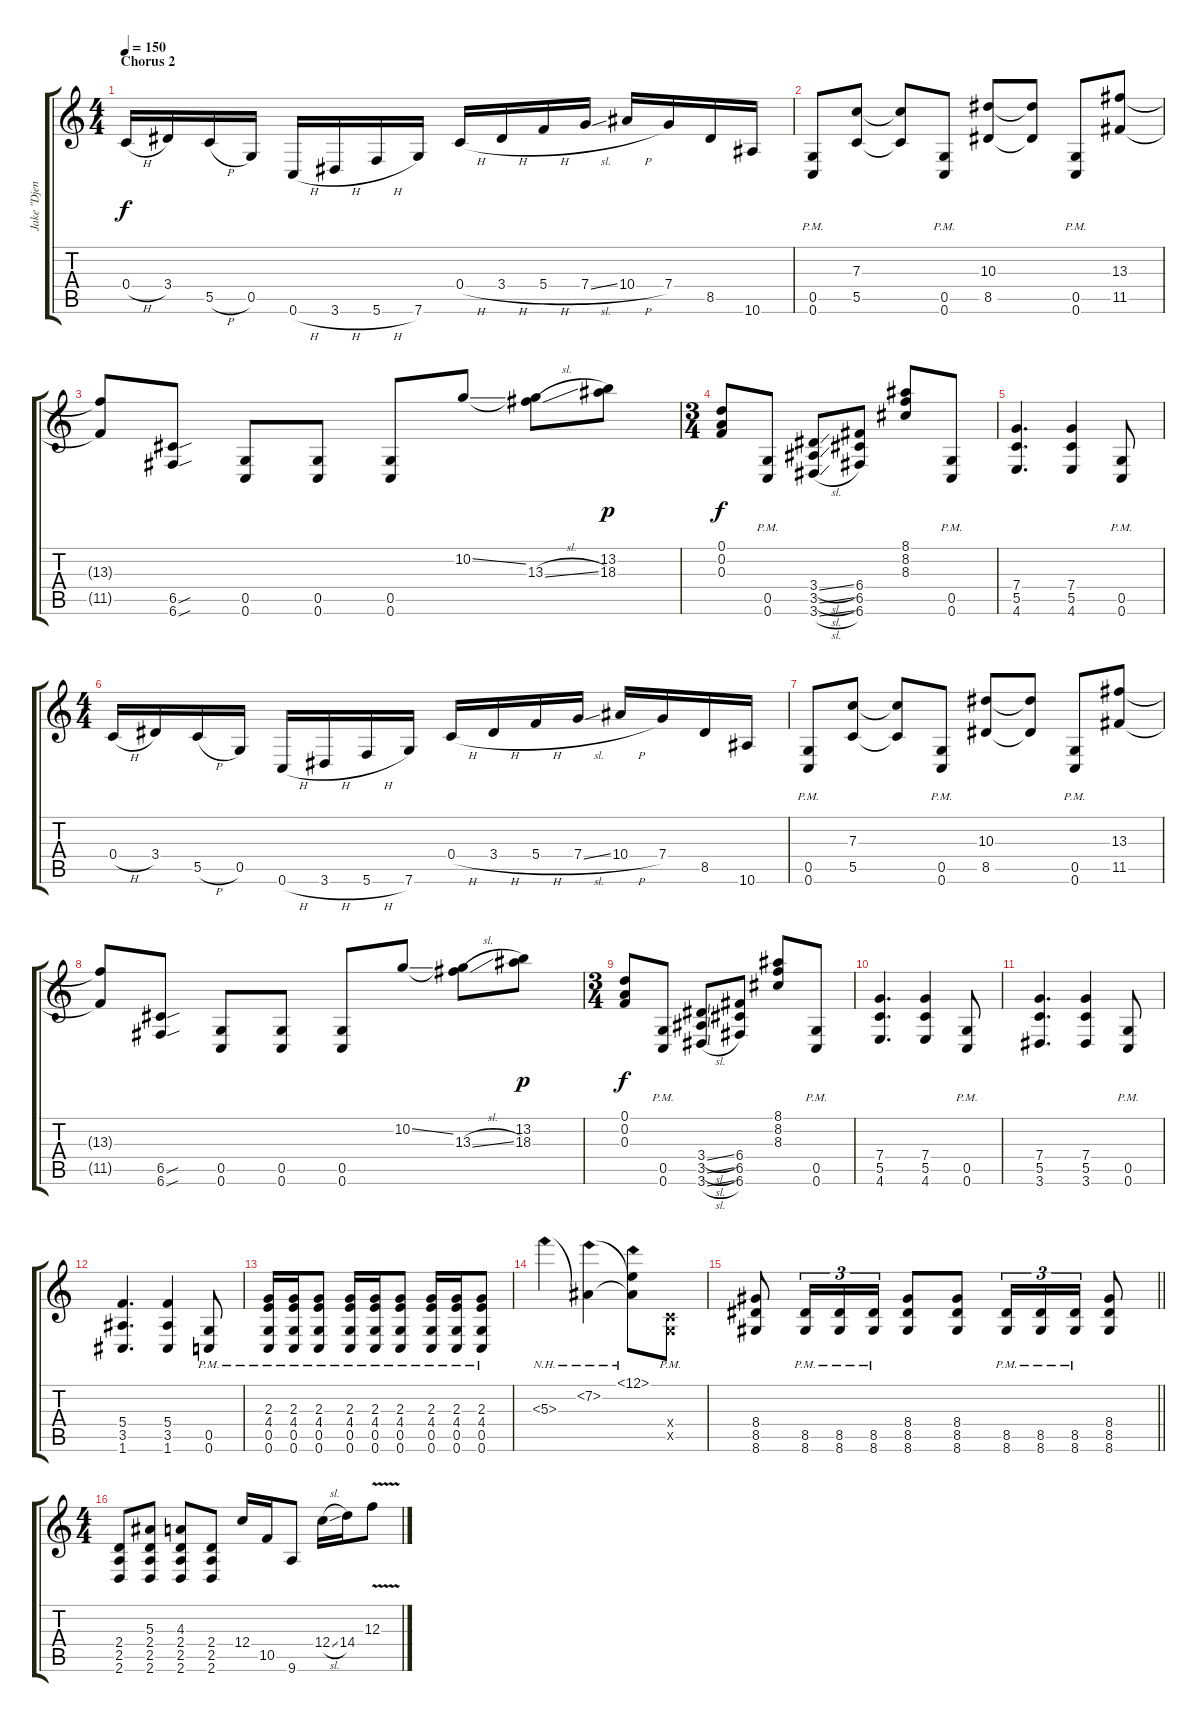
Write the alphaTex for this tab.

\track ("Jake \"Djent Reznor\" Bowen" "Jake \"Djen") {instrument distortionguitar}
\staff {score tabs}
\tuning (D4 A3 F3 C3 G2 C2) {hide}
\ts (4 4)
\section ("" "Chorus 2")
\tempo 150
\clef g2
\ks c
0.4{h}.16{dy f volume 15 balance 16} 3.4.16 5.5{h}.16 0.5.16 0.6{h}.16 3.6{h}.16 5.6{h}.16 7.6.16 0.4{h}.16 3.4{h}.16 5.4{h}.16 7.4{sl}.16 10.4{h}.16 7.4.16 8.5.16 10.6.16 |
(0.5{pm} 0.6{pm}).8 (7.3 5.5).8 (7.3{t} 5.5{t}).8 (0.5{pm} 0.6{pm}).8 (10.3 8.5).8 (10.3{t} 8.5{t}).8 (0.5{pm} 0.6{pm}).8 (13.3 11.5).8 |
(13.3{t} 11.5{t}).8 (6.5{sou} 6.6{sou}).8 (0.5 0.6).8 (0.5 0.6).8 (0.5 0.6).8 10.2{ss}.8 (10.2{t} 13.3{sl}).8 (13.2 18.3).8{dy p} |
\ts (3 4)
(0.1 0.2 0.3).8{dy f} (0.5{pm} 0.6{pm}).8 (3.4{sl} 3.5{sl} 3.6{sl}).8 (6.4 6.5 6.6).8 (8.1 8.2 8.3).8 (0.5{pm} 0.6{pm}).8 |
(7.4 5.5 4.6).4{d} (7.4 5.5 4.6).4 (0.5{pm} 0.6{pm}).8 |
\ts (4 4)
0.4{h}.16{volume 15 balance 16} 3.4.16 5.5{h}.16 0.5.16 0.6{h}.16 3.6{h}.16 5.6{h}.16 7.6.16 0.4{h}.16 3.4{h}.16 5.4{h}.16 7.4{sl}.16 10.4{h}.16 7.4.16 8.5.16 10.6.16 |
(0.5{pm} 0.6{pm}).8 (7.3 5.5).8 (7.3{t} 5.5{t}).8 (0.5{pm} 0.6{pm}).8 (10.3 8.5).8 (10.3{t} 8.5{t}).8 (0.5{pm} 0.6{pm}).8 (13.3 11.5).8 |
(13.3{t} 11.5{t}).8 (6.5{sou} 6.6{sou}).8 (0.5 0.6).8 (0.5 0.6).8 (0.5 0.6).8 10.2{ss}.8 (10.2{t} 13.3{sl}).8 (13.2 18.3).8{dy p} |
\ts (3 4)
(0.1 0.2 0.3).8{dy f} (0.5{pm} 0.6{pm}).8 (3.4{sl} 3.5{sl} 3.6{sl}).8 (6.4 6.5 6.6).8 (8.1 8.2 8.3).8 (0.5{pm} 0.6{pm}).8 |
(7.4 5.5 4.6).4{d} (7.4 5.5 4.6).4 (0.5{pm} 0.6{pm}).8 |
(7.4 5.5 3.6).4{d} (7.4 5.5 3.6).4 (0.5{pm} 0.6{pm}).8 |
(5.4 3.5 1.6).4{d} (5.4 3.5 1.6).4 (0.5{pm} 0.6{pm}).8 |
(2.3{pm} 4.4{pm} 0.5{pm} 0.6{pm}).16 (2.3{pm} 4.4{pm} 0.5{pm} 0.6{pm}).16 (2.3{pm} 4.4{pm} 0.5{pm} 0.6{pm}).8 (2.3{pm} 4.4{pm} 0.5{pm} 0.6{pm}).16 (2.3{pm} 4.4{pm} 0.5{pm} 0.6{pm}).16 (2.3{pm} 4.4{pm} 0.5{pm} 0.6{pm}).8 (2.3{pm} 4.4{pm} 0.5{pm} 0.6{pm}).16 (2.3{pm} 4.4{pm} 0.5{pm} 0.6{pm}).16 (2.3{pm} 4.4{pm} 0.5{pm} 0.6{pm}).8 |
5.3{nh}.4 (7.2{nh} 5.3{t}).4 (12.1{nh} 7.2{t} 5.3{t}).8 (0.4{x} 0.5{pm x}).8 |
\barLineRight lightlight
(8.4 8.5 8.6).8 (8.5{pm} 8.6{pm}).16{tu (3 2)} (8.5{pm} 8.6{pm}).16{tu (3 2)} (8.5{pm} 8.6{pm}).16{tu (3 2)} (8.4 8.5 8.6).8 (8.4 8.5 8.6).8 (8.5{pm} 8.6{pm}).16{tu (3 2)} (8.5{pm} 8.6{pm}).16{tu (3 2)} (8.5{pm} 8.6{pm}).16{tu (3 2)} (8.4 8.5 8.6).8 |
\ts (4 4)
(2.4 2.5 2.6).8 (5.3 2.4 2.5 2.6).8 (4.3 2.4 2.5 2.6).8 (2.4 2.5 2.6).8 12.4.16 10.5.16 9.6.8 12.4{sl}.16 14.4.16 12.3{v}.8
